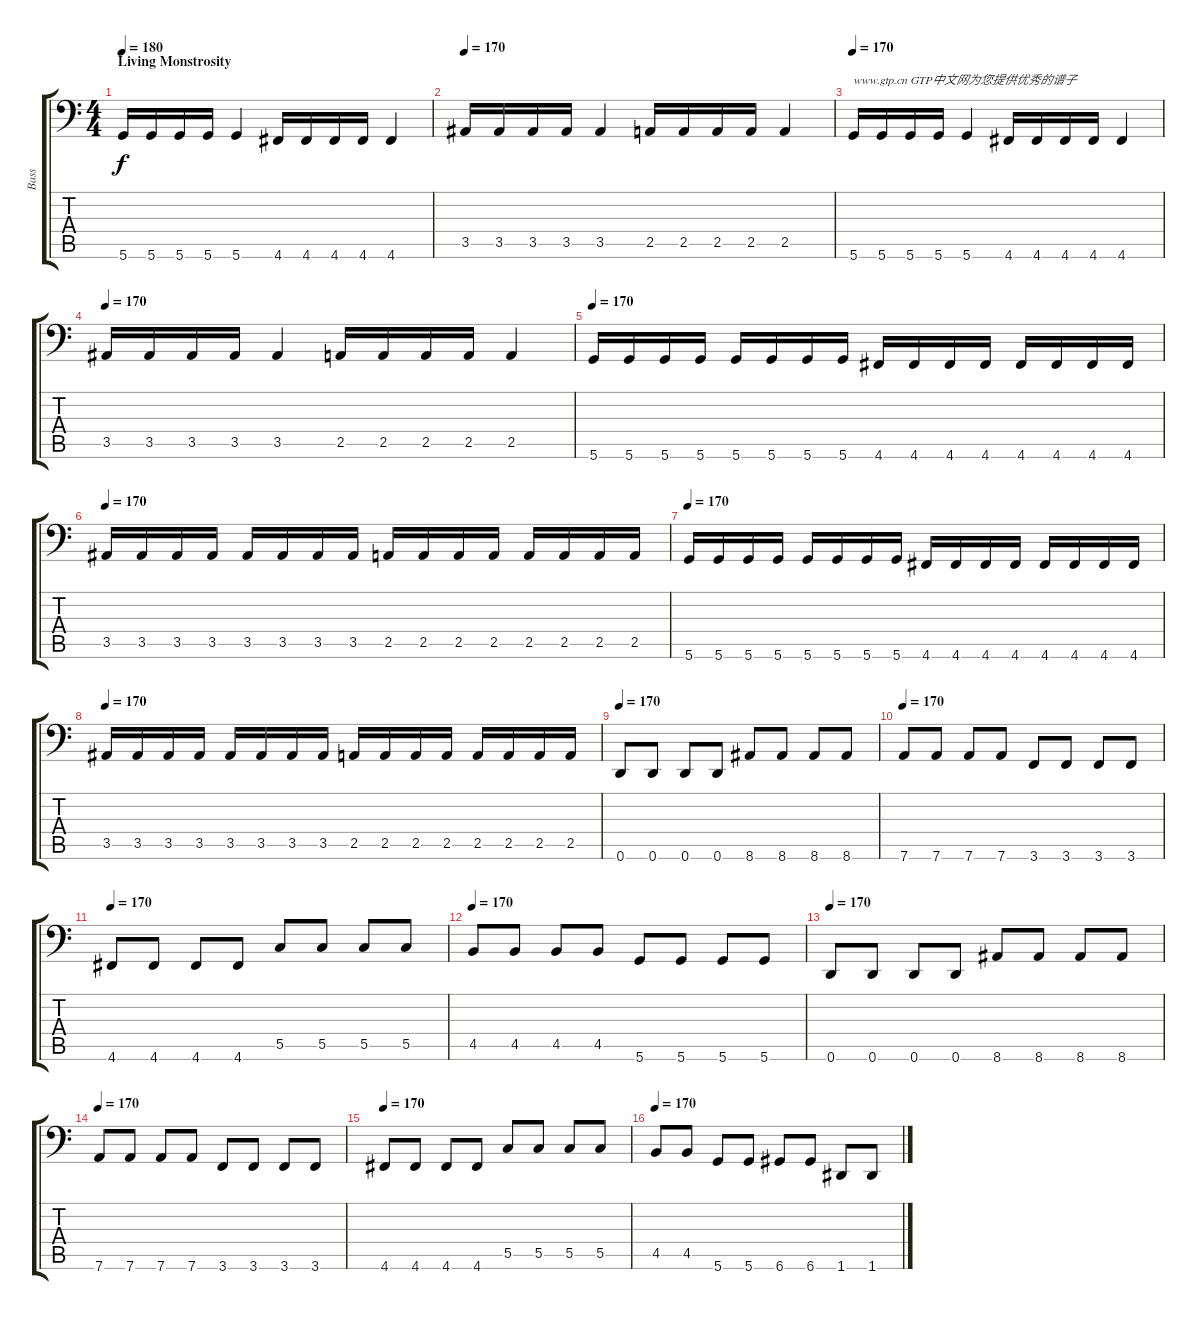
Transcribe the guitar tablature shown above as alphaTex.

\track ("Bass" "Bass") {instrument electricbasspick}
\staff {score tabs}
\tuning (D3 A2 F2 C2 G1 D1) {hide}
\ts (4 4)
\section ("" "Living Monstrosity")
\tempo 180
\tempo 170
\tempo 180
\clef f4
\ks c
5.6.16{dy f instrument electricbasspick} 5.6.16 5.6.16 5.6.16 5.6.4 4.6.16 4.6.16 4.6.16 4.6.16 4.6.4 |
\tempo 170
3.5.16 3.5.16 3.5.16 3.5.16 3.5.4 2.5.16 2.5.16 2.5.16 2.5.16 2.5.4 |
\tempo 170
5.6.16{txt "www.gtp.cn GTP中文网为您提供优秀的谱子"} 5.6.16 5.6.16 5.6.16 5.6.4 4.6.16 4.6.16 4.6.16 4.6.16 4.6.4 |
\tempo 170
3.5.16 3.5.16 3.5.16 3.5.16 3.5.4 2.5.16 2.5.16 2.5.16 2.5.16 2.5.4 |
\tempo 170
5.6.16 5.6.16 5.6.16 5.6.16 5.6.16 5.6.16 5.6.16 5.6.16 4.6.16 4.6.16 4.6.16 4.6.16 4.6.16 4.6.16 4.6.16 4.6.16 |
\tempo 170
3.5.16 3.5.16 3.5.16 3.5.16 3.5.16 3.5.16 3.5.16 3.5.16 2.5.16 2.5.16 2.5.16 2.5.16 2.5.16 2.5.16 2.5.16 2.5.16 |
\tempo 170
5.6.16 5.6.16 5.6.16 5.6.16 5.6.16 5.6.16 5.6.16 5.6.16 4.6.16 4.6.16 4.6.16 4.6.16 4.6.16 4.6.16 4.6.16 4.6.16 |
\tempo 170
3.5.16 3.5.16 3.5.16 3.5.16 3.5.16 3.5.16 3.5.16 3.5.16 2.5.16 2.5.16 2.5.16 2.5.16 2.5.16 2.5.16 2.5.16 2.5.16 |
\tempo 170
0.6.8 0.6.8 0.6.8 0.6.8 8.6.8 8.6.8 8.6.8 8.6.8 |
\tempo 170
7.6.8 7.6.8 7.6.8 7.6.8 3.6.8 3.6.8 3.6.8 3.6.8 |
\tempo 170
4.6.8 4.6.8 4.6.8 4.6.8 5.5.8 5.5.8 5.5.8 5.5.8 |
\tempo 170
4.5.8 4.5.8 4.5.8 4.5.8 5.6.8 5.6.8 5.6.8 5.6.8 |
\tempo 170
0.6.8 0.6.8 0.6.8 0.6.8 8.6.8 8.6.8 8.6.8 8.6.8 |
\tempo 170
7.6.8 7.6.8 7.6.8 7.6.8 3.6.8 3.6.8 3.6.8 3.6.8 |
\tempo 170
4.6.8 4.6.8 4.6.8 4.6.8 5.5.8 5.5.8 5.5.8 5.5.8 |
\tempo 170
4.5.8 4.5.8 5.6.8 5.6.8 6.6.8 6.6.8 1.6.8 1.6.8
